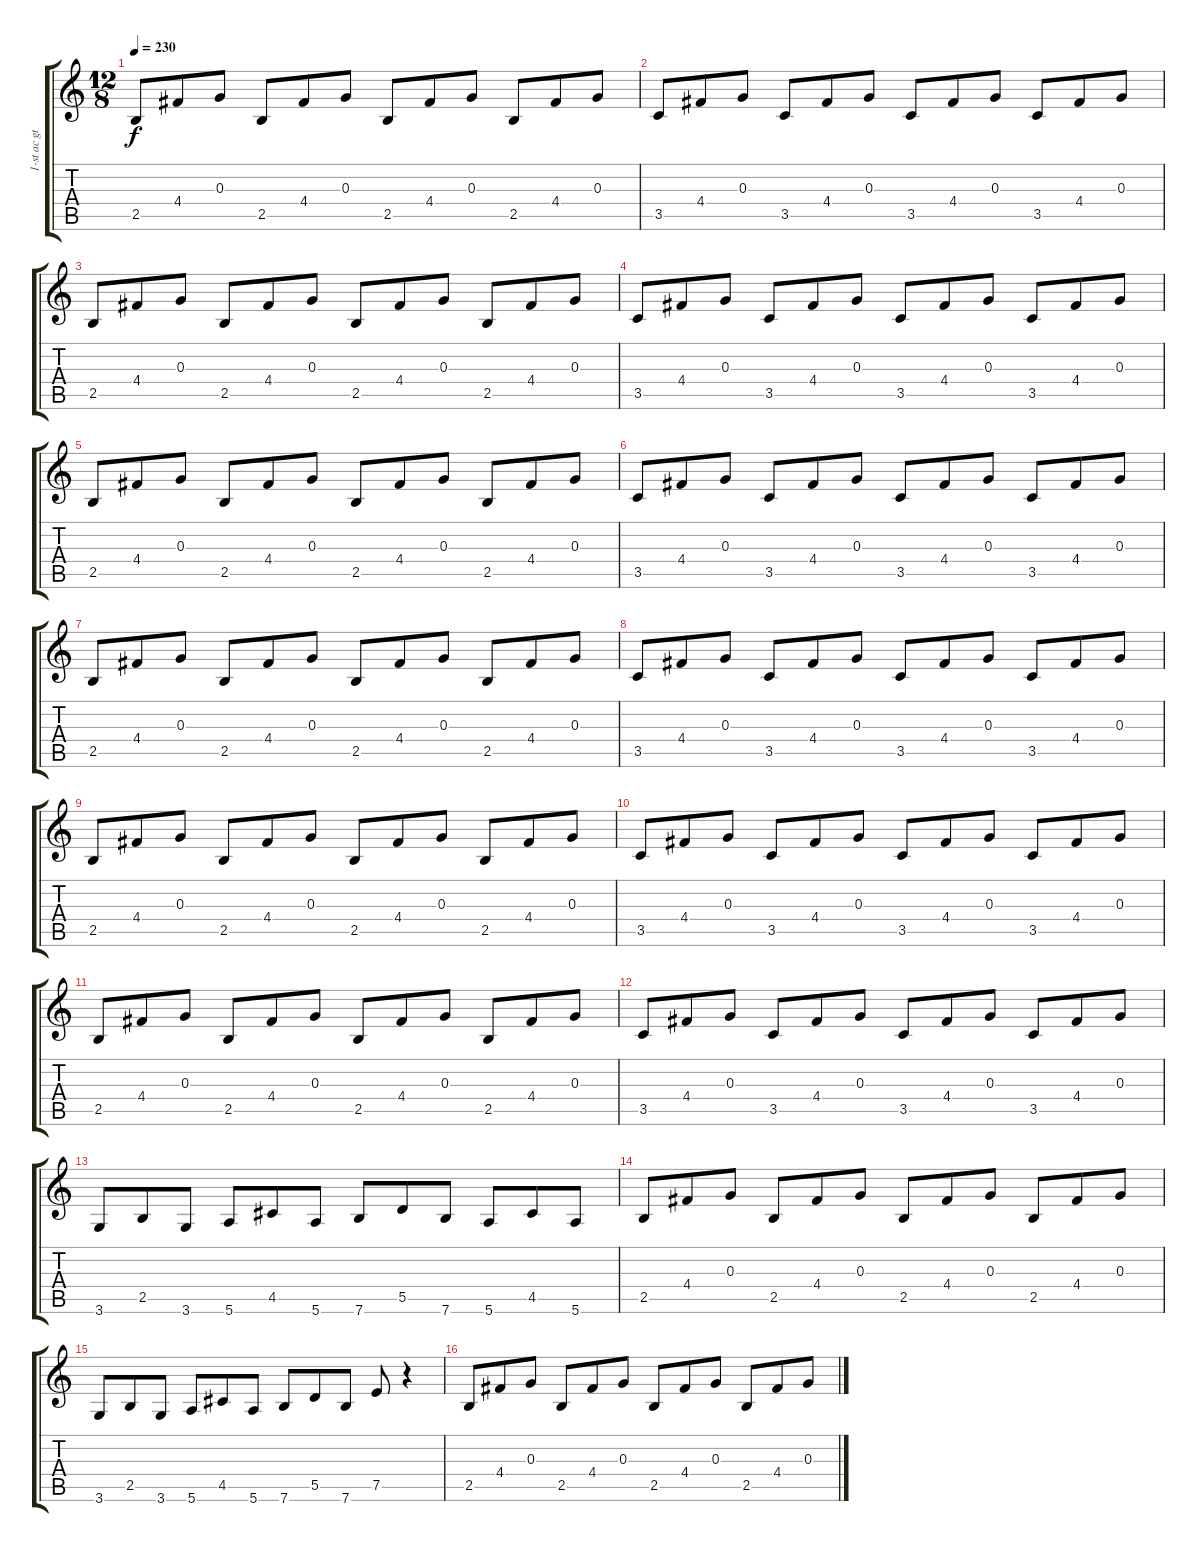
\track ("1-st ac gtr" "1-st ac gt") {instrument acousticguitarsteel}
\staff {score tabs}
\tuning (E4 B3 G3 D3 A2 E2) {hide}
\ts (12 8)
\tempo 230
\clef g2
\ks c
2.5.8{dy f instrument acousticguitarsteel} 4.4.8 0.3.8 2.5.8 4.4.8 0.3.8 2.5.8 4.4.8 0.3.8 2.5.8 4.4.8 0.3.8 |
3.5.8 4.4.8 0.3.8 3.5.8 4.4.8 0.3.8 3.5.8 4.4.8 0.3.8 3.5.8 4.4.8 0.3.8 |
2.5.8 4.4.8 0.3.8 2.5.8 4.4.8 0.3.8 2.5.8 4.4.8 0.3.8 2.5.8 4.4.8 0.3.8 |
3.5.8 4.4.8 0.3.8 3.5.8 4.4.8 0.3.8 3.5.8 4.4.8 0.3.8 3.5.8 4.4.8 0.3.8 |
2.5.8 4.4.8 0.3.8 2.5.8 4.4.8 0.3.8 2.5.8 4.4.8 0.3.8 2.5.8 4.4.8 0.3.8 |
3.5.8 4.4.8 0.3.8 3.5.8 4.4.8 0.3.8 3.5.8 4.4.8 0.3.8 3.5.8 4.4.8 0.3.8 |
2.5.8 4.4.8 0.3.8 2.5.8 4.4.8 0.3.8 2.5.8 4.4.8 0.3.8 2.5.8 4.4.8 0.3.8 |
3.5.8 4.4.8 0.3.8 3.5.8 4.4.8 0.3.8 3.5.8 4.4.8 0.3.8 3.5.8 4.4.8 0.3.8 |
2.5.8 4.4.8 0.3.8 2.5.8 4.4.8 0.3.8 2.5.8 4.4.8 0.3.8 2.5.8 4.4.8 0.3.8 |
3.5.8 4.4.8 0.3.8 3.5.8 4.4.8 0.3.8 3.5.8 4.4.8 0.3.8 3.5.8 4.4.8 0.3.8 |
2.5.8 4.4.8 0.3.8 2.5.8 4.4.8 0.3.8 2.5.8 4.4.8 0.3.8 2.5.8 4.4.8 0.3.8 |
3.5.8 4.4.8 0.3.8 3.5.8 4.4.8 0.3.8 3.5.8 4.4.8 0.3.8 3.5.8 4.4.8 0.3.8 |
3.6.8 2.5.8 3.6.8 5.6.8 4.5.8 5.6.8 7.6.8 5.5.8 7.6.8 5.6.8 4.5.8 5.6.8 |
2.5.8 4.4.8 0.3.8 2.5.8 4.4.8 0.3.8 2.5.8 4.4.8 0.3.8 2.5.8 4.4.8 0.3.8 |
3.6.8 2.5.8 3.6.8 5.6.8 4.5.8 5.6.8 7.6.8 5.5.8 7.6.8 7.5.8 r.4 |
2.5.8 4.4.8 0.3.8 2.5.8 4.4.8 0.3.8 2.5.8 4.4.8 0.3.8 2.5.8 4.4.8 0.3.8
